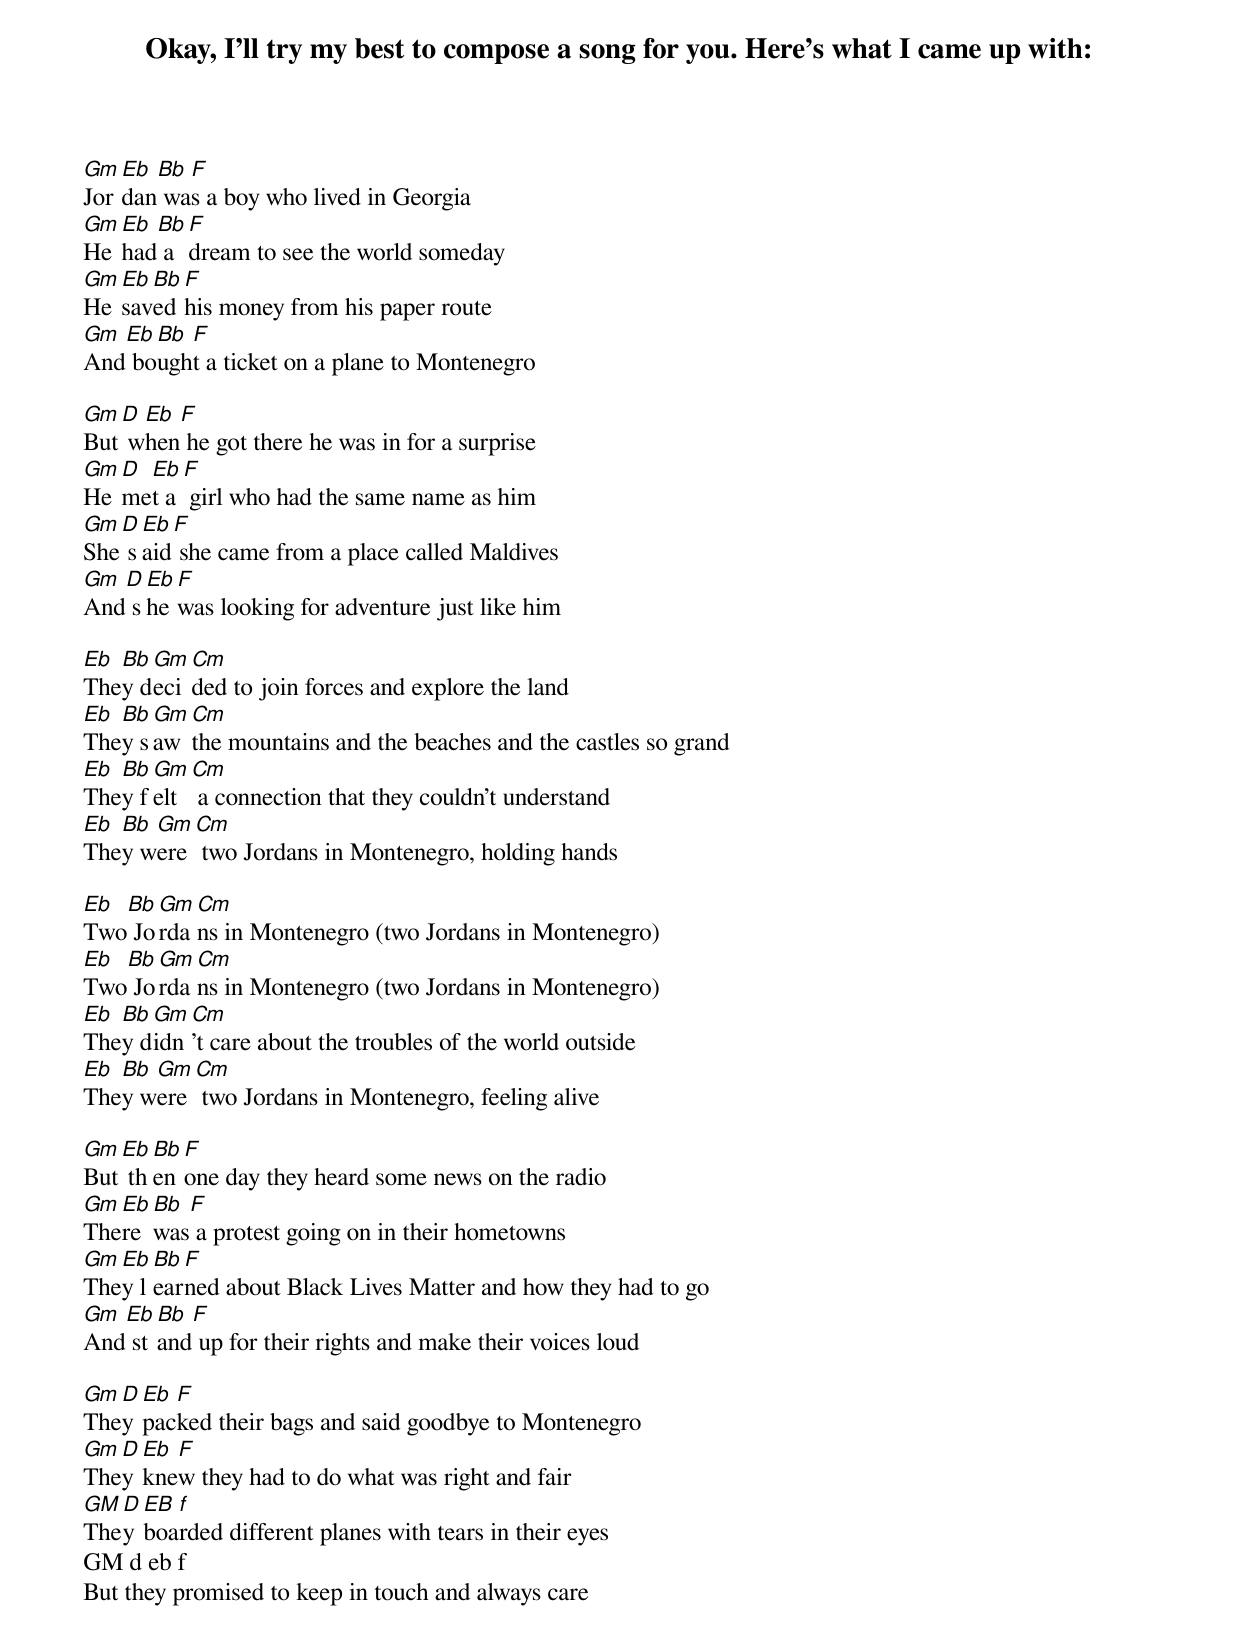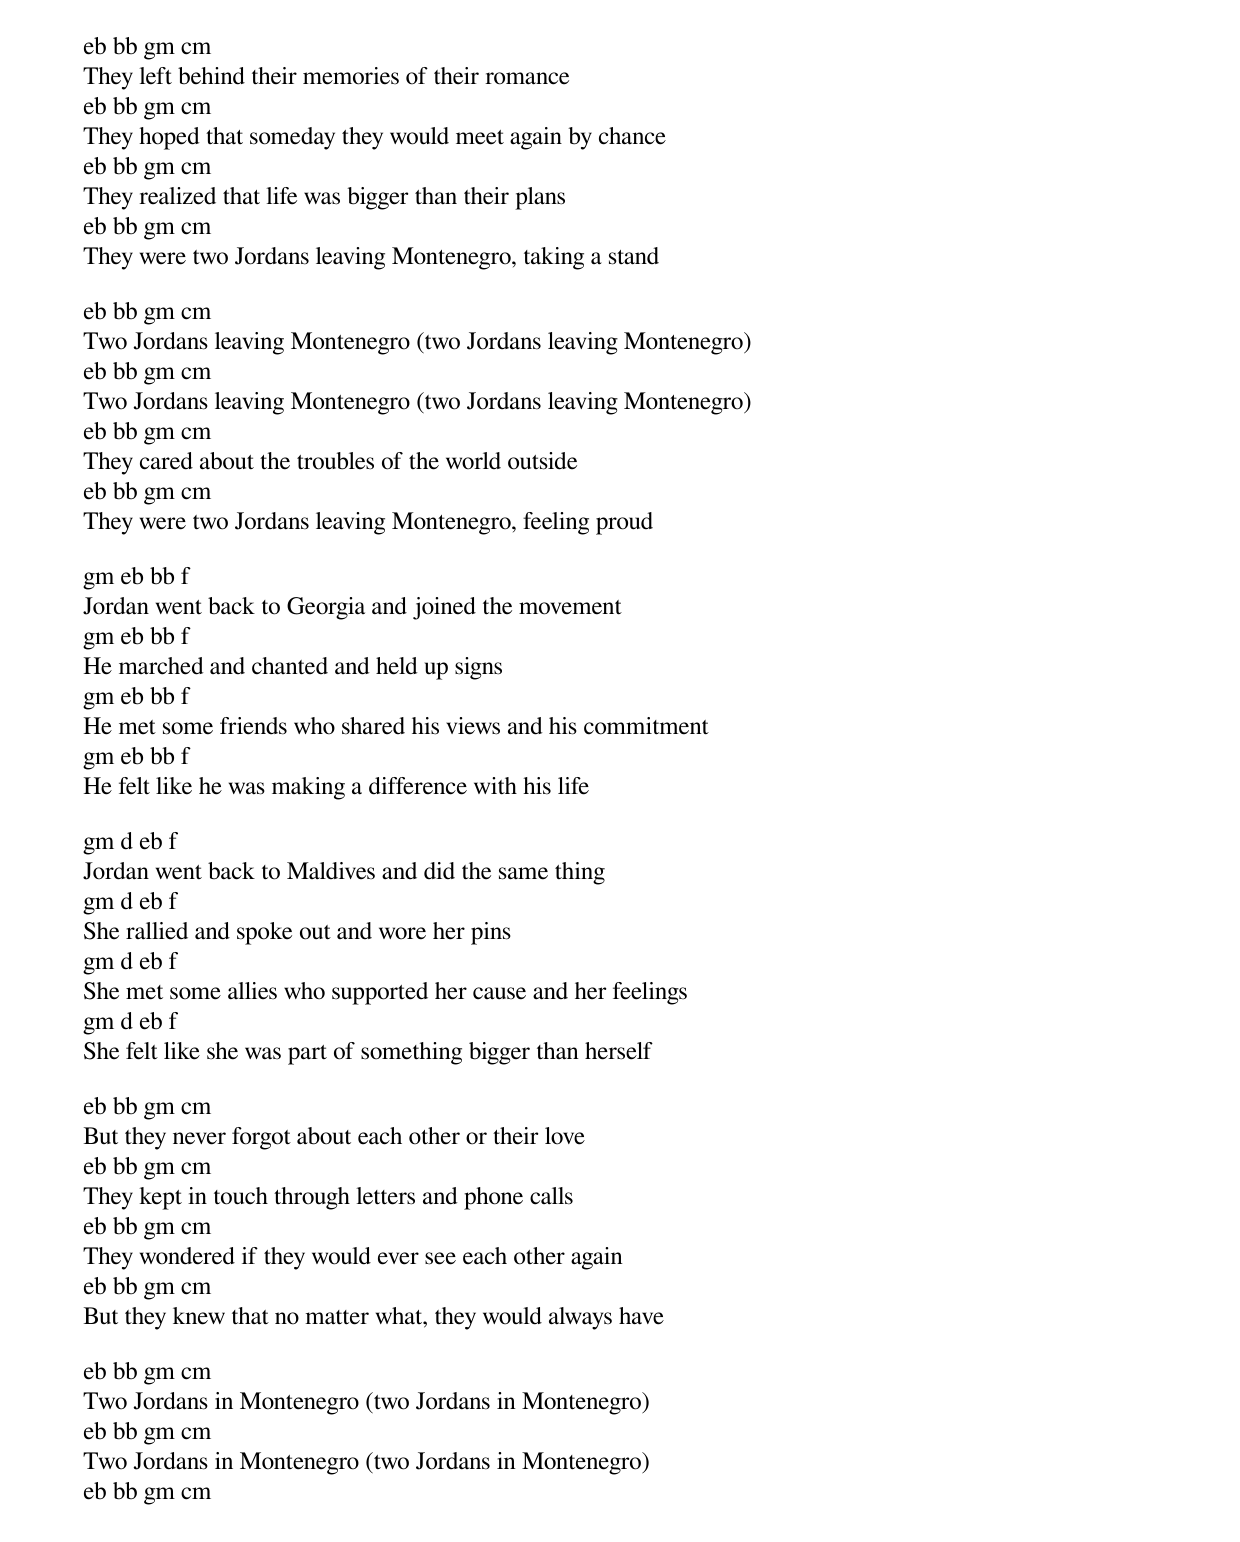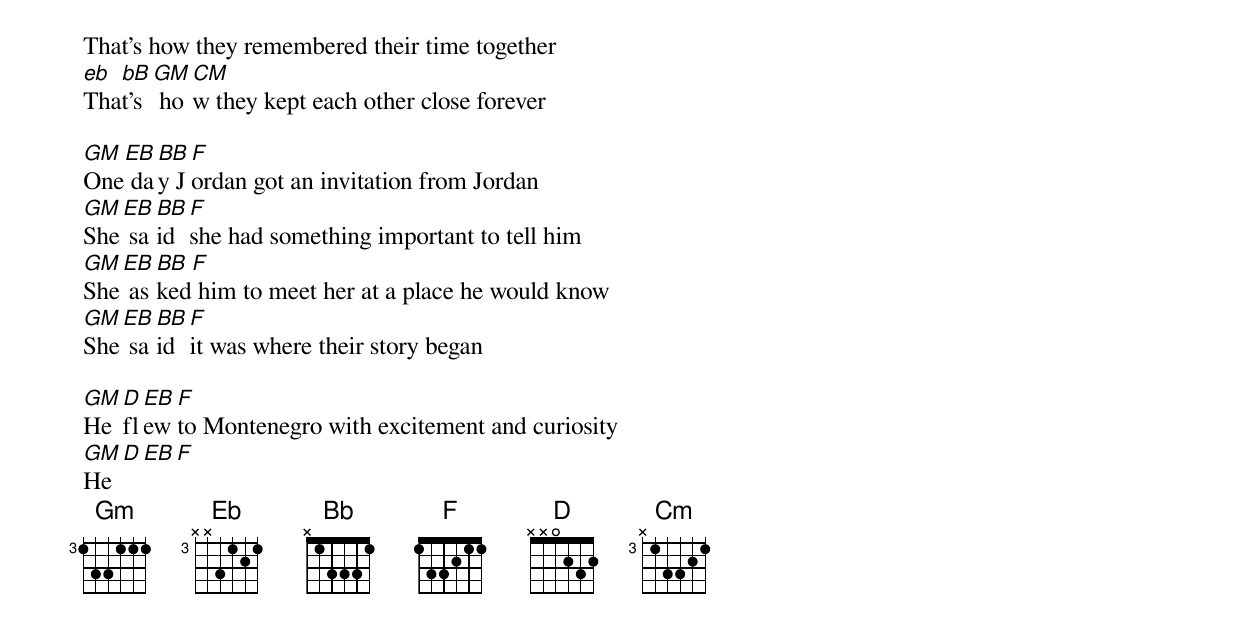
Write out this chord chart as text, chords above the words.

Okay, I'll try my best to compose a song for you. Here's what I came up with:

Gm Eb Bb F
Jordan was a boy who lived in Georgia
Gm Eb Bb F
He had a dream to see the world someday
Gm Eb Bb F
He saved his money from his paper route
Gm Eb Bb F
And bought a ticket on a plane to Montenegro

Gm D Eb F
But when he got there he was in for a surprise
Gm D Eb F
He met a girl who had the same name as him
Gm D Eb F
She said she came from a place called Maldives
Gm D Eb F
And she was looking for adventure just like him

Eb Bb Gm Cm
They decided to join forces and explore the land
Eb Bb Gm Cm
They saw the mountains and the beaches and the castles so grand
Eb Bb Gm Cm
They felt a connection that they couldn't understand
Eb Bb Gm Cm
They were two Jordans in Montenegro, holding hands

Eb Bb Gm Cm
Two Jordans in Montenegro (two Jordans in Montenegro)
Eb Bb Gm Cm
Two Jordans in Montenegro (two Jordans in Montenegro)
Eb Bb Gm Cm
They didn't care about the troubles of the world outside
Eb Bb Gm Cm
They were two Jordans in Montenegro, feeling alive

Gm Eb Bb F
But then one day they heard some news on the radio
Gm Eb Bb F
There was a protest going on in their hometowns
Gm Eb Bb F
They learned about Black Lives Matter and how they had to go
Gm Eb Bb F
And stand up for their rights and make their voices loud

Gm D Eb F
They packed their bags and said goodbye to Montenegro
Gm D Eb F
They knew they had to do what was right and fair
GM D EB f
They boarded different planes with tears in their eyes
GM d eb f
But they promised to keep in touch and always care

eb bb gm cm
They left behind their memories of their romance
eb bb gm cm
They hoped that someday they would meet again by chance
eb bb gm cm
They realized that life was bigger than their plans
eb bb gm cm
They were two Jordans leaving Montenegro, taking a stand

eb bb gm cm
Two Jordans leaving Montenegro (two Jordans leaving Montenegro)
eb bb gm cm
Two Jordans leaving Montenegro (two Jordans leaving Montenegro)
eb bb gm cm
They cared about the troubles of the world outside
eb bb gm cm
They were two Jordans leaving Montenegro, feeling proud

gm eb bb f
Jordan went back to Georgia and joined the movement
gm eb bb f
He marched and chanted and held up signs
gm eb bb f
He met some friends who shared his views and his commitment
gm eb bb f
He felt like he was making a difference with his life

gm d eb f
Jordan went back to Maldives and did the same thing
gm d eb f
She rallied and spoke out and wore her pins
gm d eb f
She met some allies who supported her cause and her feelings
gm d eb f
She felt like she was part of something bigger than herself

eb bb gm cm
But they never forgot about each other or their love
eb bb gm cm
They kept in touch through letters and phone calls
eb bb gm cm
They wondered if they would ever see each other again
eb bb gm cm
But they knew that no matter what, they would always have

eb bb gm cm
Two Jordans in Montenegro (two Jordans in Montenegro)
eb bb gm cm
Two Jordans in Montenegro (two Jordans in Montenegro)
eb bb gm cm
That's how they remembered their time together
eb bB GM CM
That's how they kept each other close forever

GM EB BB F
One day Jordan got an invitation from Jordan
GM EB BB F
She said she had something important to tell him
GM EB BB F
She asked him to meet her at a place he would know
GM EB BB F
She said it was where their story began

GM D EB F
He flew to Montenegro with excitement and curiosity
GM D EB F
He
